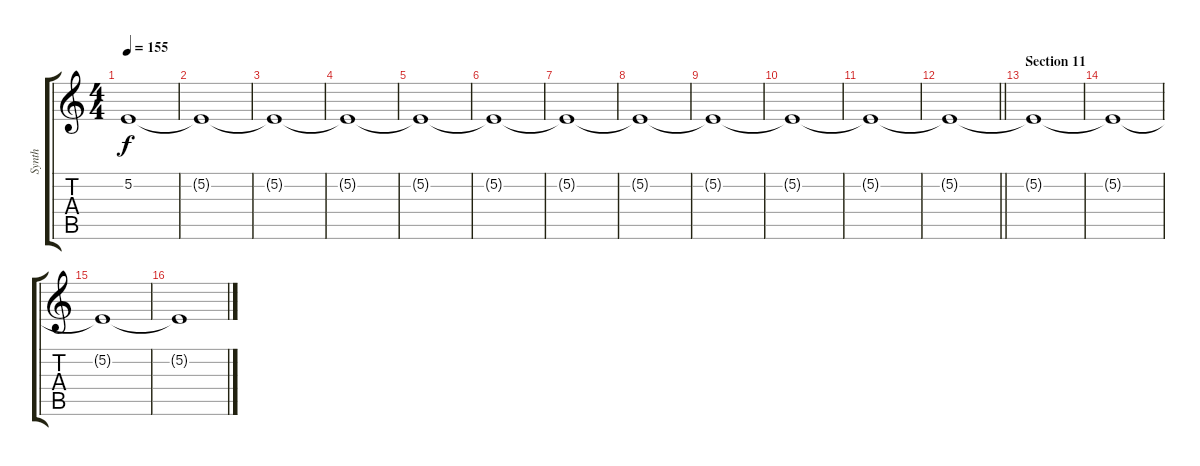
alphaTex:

\track ("Synth" "Synth") {instrument pad2warm}
\staff {score tabs}
\tuning (E4 B3 G3 D3 A2 D2) {hide}
\ts (4 4)
\tempo 155
\clef g2
\ks c
5.2{t}.1{dy f} |
5.2{t}.1 |
5.2{t}.1 |
5.2{t}.1 |
5.2{t}.1 |
5.2{t}.1 |
5.2{t}.1 |
5.2{t}.1 |
5.2{t}.1 |
5.2{t}.1 |
5.2{t}.1 |
\barLineRight lightlight
5.2{t}.1 |
\section ("" "Section 11")
5.2{t}.1 |
5.2{t}.1 |
5.2{t}.1 |
5.2{t}.1
